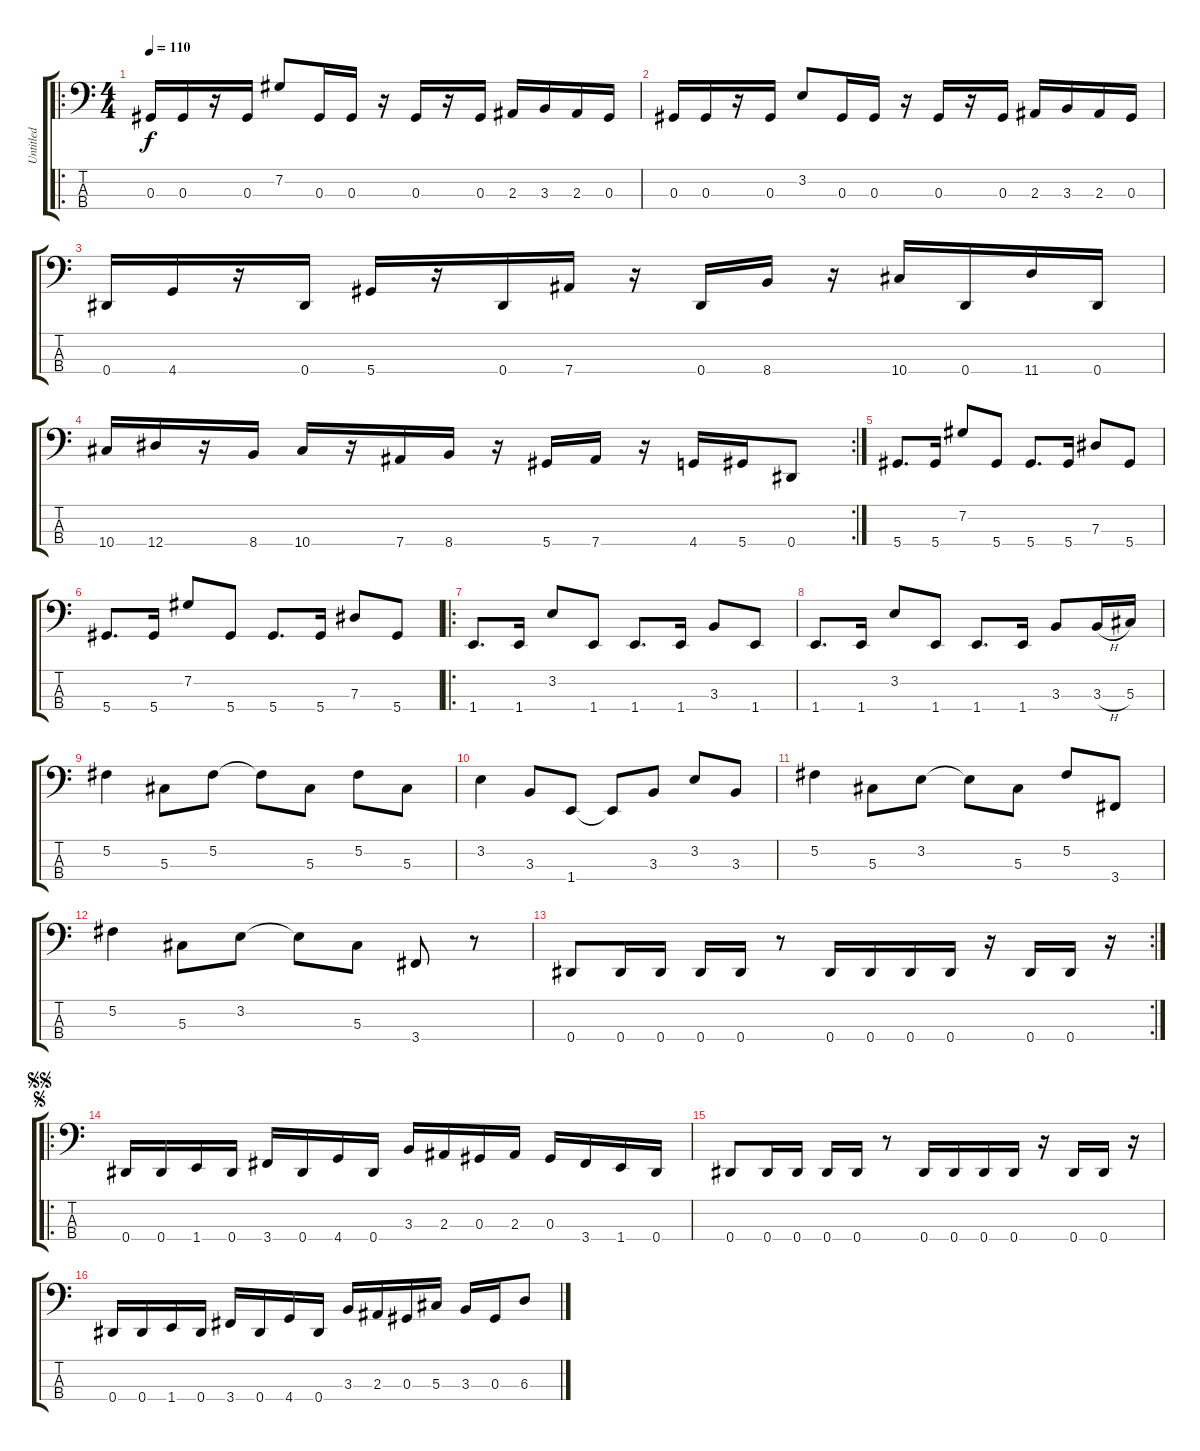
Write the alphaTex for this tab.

\track ("Untitled" "Untitled") {instrument electricbassfinger}
\staff {score tabs}
\tuning (Gb2 Db2 Ab1 Eb1) {hide}
\ro
\ts (4 4)
\tempo 110
\clef f4
\ks c
0.3.16{dy f instrument electricbassfinger beam merge} 0.3.16 r.16 0.3.16 7.2.8 0.3.16 0.3.16 r.16 0.3.16 r.16 0.3.16 2.3.16 3.3.16 2.3.16 0.3.16 |
0.3.16 0.3.16 r.16 0.3.16 3.2.8 0.3.16 0.3.16 r.16 0.3.16 r.16 0.3.16 2.3.16 3.3.16 2.3.16 0.3.16 |
0.4.16{beam merge} 4.4.16 r.16 0.4.16 5.4.16 r.16 0.4.16 7.4.16 r.16 0.4.16 8.4.16 r.16 10.4.16 0.4.16 11.4.16 0.4.16 |
\rc 2
10.4.16 12.4.16 r.16 8.4.16 10.4.16 r.16 7.4.16 8.4.16 r.16 5.4.16 7.4.16 r.16 4.4.16 5.4.16 0.4.8 |
5.4.8{d} 5.4.16 7.2.8 5.4.8 5.4.8{d} 5.4.16 7.3.8 5.4.8 |
5.4.8{d} 5.4.16 7.2.8 5.4.8 5.4.8{d} 5.4.16 7.3.8 5.4.8 |
\ro
1.4.8{d} 1.4.16 3.2.8 1.4.8 1.4.8{d} 1.4.16 3.3.8 1.4.8 |
1.4.8{d} 1.4.16 3.2.8 1.4.8 1.4.8{d} 1.4.16 3.3.8 3.3{h}.16 5.3.16 |
5.2.4 5.3.8 5.2.8 5.2{t}.8 5.3.8 5.2.8 5.3.8 |
3.2.4 3.3.8 1.4.8 1.4{t}.8 3.3.8 3.2.8 3.3.8 |
5.2.4 5.3.8 3.2.8 3.2{t}.8 5.3.8 5.2.8 3.4.8 |
5.2.4 5.3.8 3.2.8 3.2{t}.8 5.3.8 3.4.8 r.8 |
\rc 2
0.4.8 0.4.16 0.4.16 0.4.16 0.4.16 r.8 0.4.16 0.4.16 0.4.16 0.4.16 r.16 0.4.16 0.4.16 r.16 |
\ro
\jump segno
\jump segnosegno
0.4.16 0.4.16 1.4.16 0.4.16 3.4.16 0.4.16 4.4.16 0.4.16 3.3.16 2.3.16 0.3.16 2.3.16 0.3.16 3.4.16 1.4.16 0.4.16 |
0.4.8 0.4.16 0.4.16 0.4.16 0.4.16 r.8 0.4.16 0.4.16 0.4.16 0.4.16 r.16 0.4.16 0.4.16 r.16 |
0.4.16 0.4.16 1.4.16 0.4.16 3.4.16 0.4.16 4.4.16 0.4.16 3.3.16 2.3.16 0.3.16 5.3.16 3.3.16 0.3.16 6.3.8
